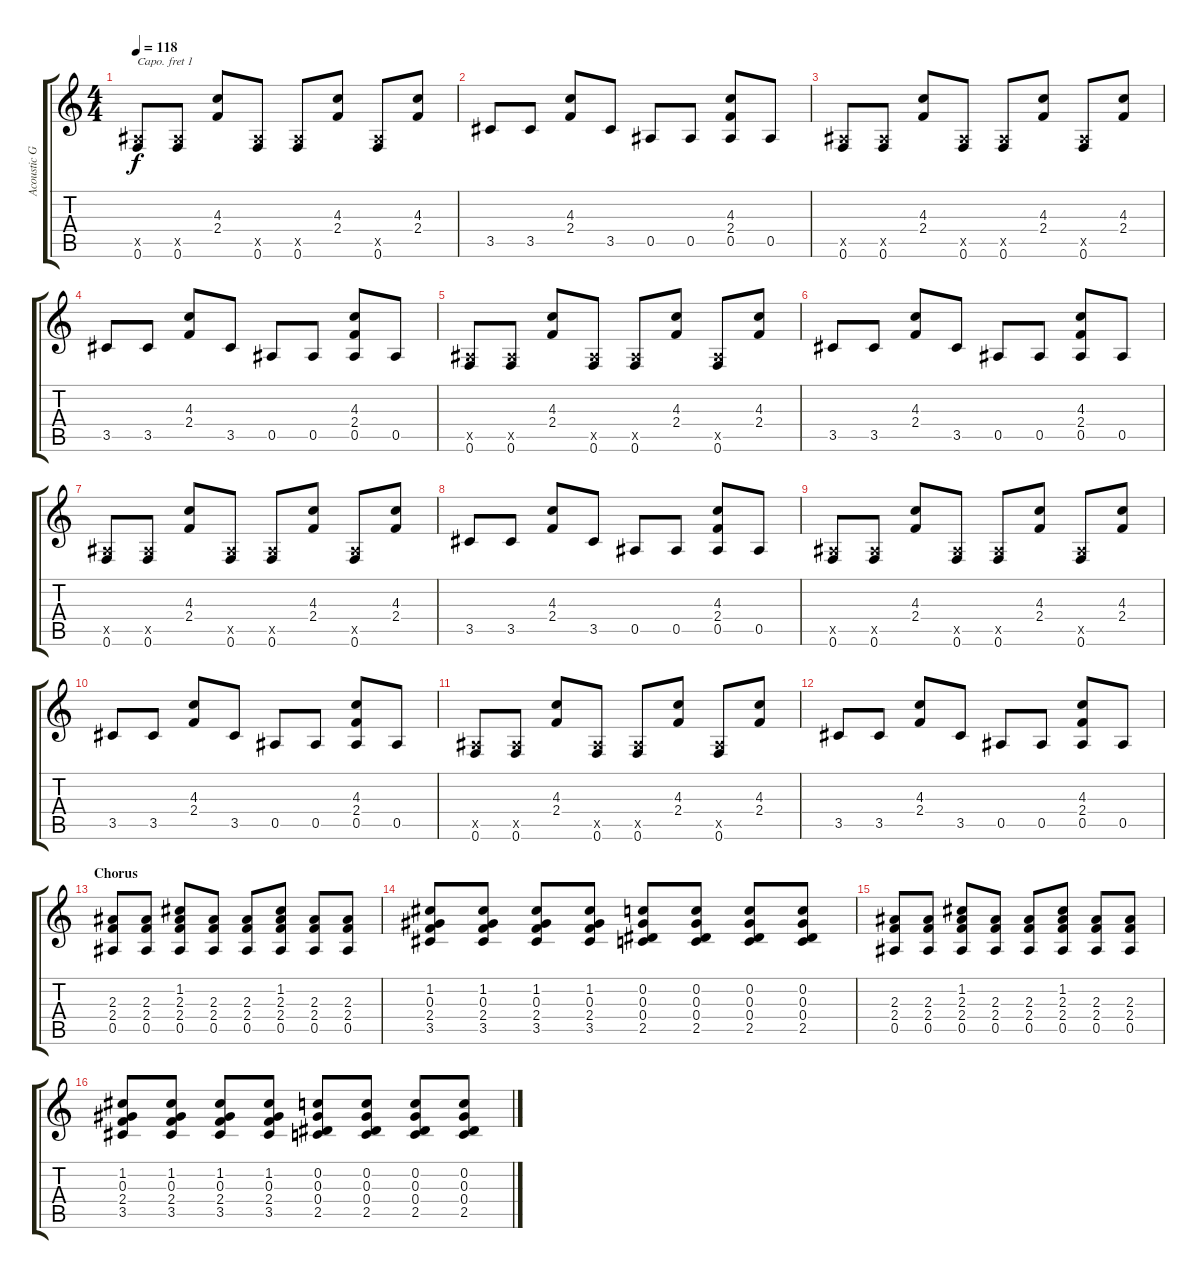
\track ("Acoustic Guitar" "Acoustic G") {instrument acousticguitarsteel}
\staff {score tabs}
\capo 1
\tuning (E4 B3 G3 D3 A2 E2) {hide}
\ts (4 4)
\tempo 118
\clef g2
\ks c
(0.5{x} 0.6).8{dy f} (0.5{x} 0.6).8 (4.3 2.4).8 (0.5{x} 0.6).8 (0.5{x} 0.6).8 (4.3 2.4).8 (0.5{x} 0.6).8 (4.3 2.4).8 |
3.5.8 3.5.8 (4.3 2.4).8 3.5.8 0.5.8 0.5.8 (4.3 2.4 0.5).8 0.5.8 |
(0.5{x} 0.6).8 (0.5{x} 0.6).8 (4.3 2.4).8 (0.5{x} 0.6).8 (0.5{x} 0.6).8 (4.3 2.4).8 (0.5{x} 0.6).8 (4.3 2.4).8 |
3.5.8 3.5.8 (4.3 2.4).8 3.5.8 0.5.8 0.5.8 (4.3 2.4 0.5).8 0.5.8 |
(0.5{x} 0.6).8 (0.5{x} 0.6).8 (4.3 2.4).8 (0.5{x} 0.6).8 (0.5{x} 0.6).8 (4.3 2.4).8 (0.5{x} 0.6).8 (4.3 2.4).8 |
3.5.8 3.5.8 (4.3 2.4).8 3.5.8 0.5.8 0.5.8 (4.3 2.4 0.5).8 0.5.8 |
(0.5{x} 0.6).8 (0.5{x} 0.6).8 (4.3 2.4).8 (0.5{x} 0.6).8 (0.5{x} 0.6).8 (4.3 2.4).8 (0.5{x} 0.6).8 (4.3 2.4).8 |
3.5.8 3.5.8 (4.3 2.4).8 3.5.8 0.5.8 0.5.8 (4.3 2.4 0.5).8 0.5.8 |
(0.5{x} 0.6).8 (0.5{x} 0.6).8 (4.3 2.4).8 (0.5{x} 0.6).8 (0.5{x} 0.6).8 (4.3 2.4).8 (0.5{x} 0.6).8 (4.3 2.4).8 |
3.5.8 3.5.8 (4.3 2.4).8 3.5.8 0.5.8 0.5.8 (4.3 2.4 0.5).8 0.5.8 |
(0.5{x} 0.6).8 (0.5{x} 0.6).8 (4.3 2.4).8 (0.5{x} 0.6).8 (0.5{x} 0.6).8 (4.3 2.4).8 (0.5{x} 0.6).8 (4.3 2.4).8 |
3.5.8 3.5.8 (4.3 2.4).8 3.5.8 0.5.8 0.5.8 (4.3 2.4 0.5).8 0.5.8 |
\section ("" "Chorus")
(2.3 2.4 0.5).8 (2.3 2.4 0.5).8 (1.2 2.3 2.4 0.5).8 (2.3 2.4 0.5).8 (2.3 2.4 0.5).8 (1.2 2.3 2.4 0.5).8 (2.3 2.4 0.5).8 (2.3 2.4 0.5).8 |
(1.2 0.3 2.4 3.5).8 (1.2 0.3 2.4 3.5).8 (1.2 0.3 2.4 3.5).8 (1.2 0.3 2.4 3.5).8 (0.2 0.3 0.4 2.5).8 (0.2 0.3 0.4 2.5).8 (0.2 0.3 0.4 2.5).8 (0.2 0.3 0.4 2.5).8 |
(2.3 2.4 0.5).8 (2.3 2.4 0.5).8 (1.2 2.3 2.4 0.5).8 (2.3 2.4 0.5).8 (2.3 2.4 0.5).8 (1.2 2.3 2.4 0.5).8 (2.3 2.4 0.5).8 (2.3 2.4 0.5).8 |
(1.2 0.3 2.4 3.5).8 (1.2 0.3 2.4 3.5).8 (1.2 0.3 2.4 3.5).8 (1.2 0.3 2.4 3.5).8 (0.2 0.3 0.4 2.5).8 (0.2 0.3 0.4 2.5).8 (0.2 0.3 0.4 2.5).8 (0.2 0.3 0.4 2.5).8
